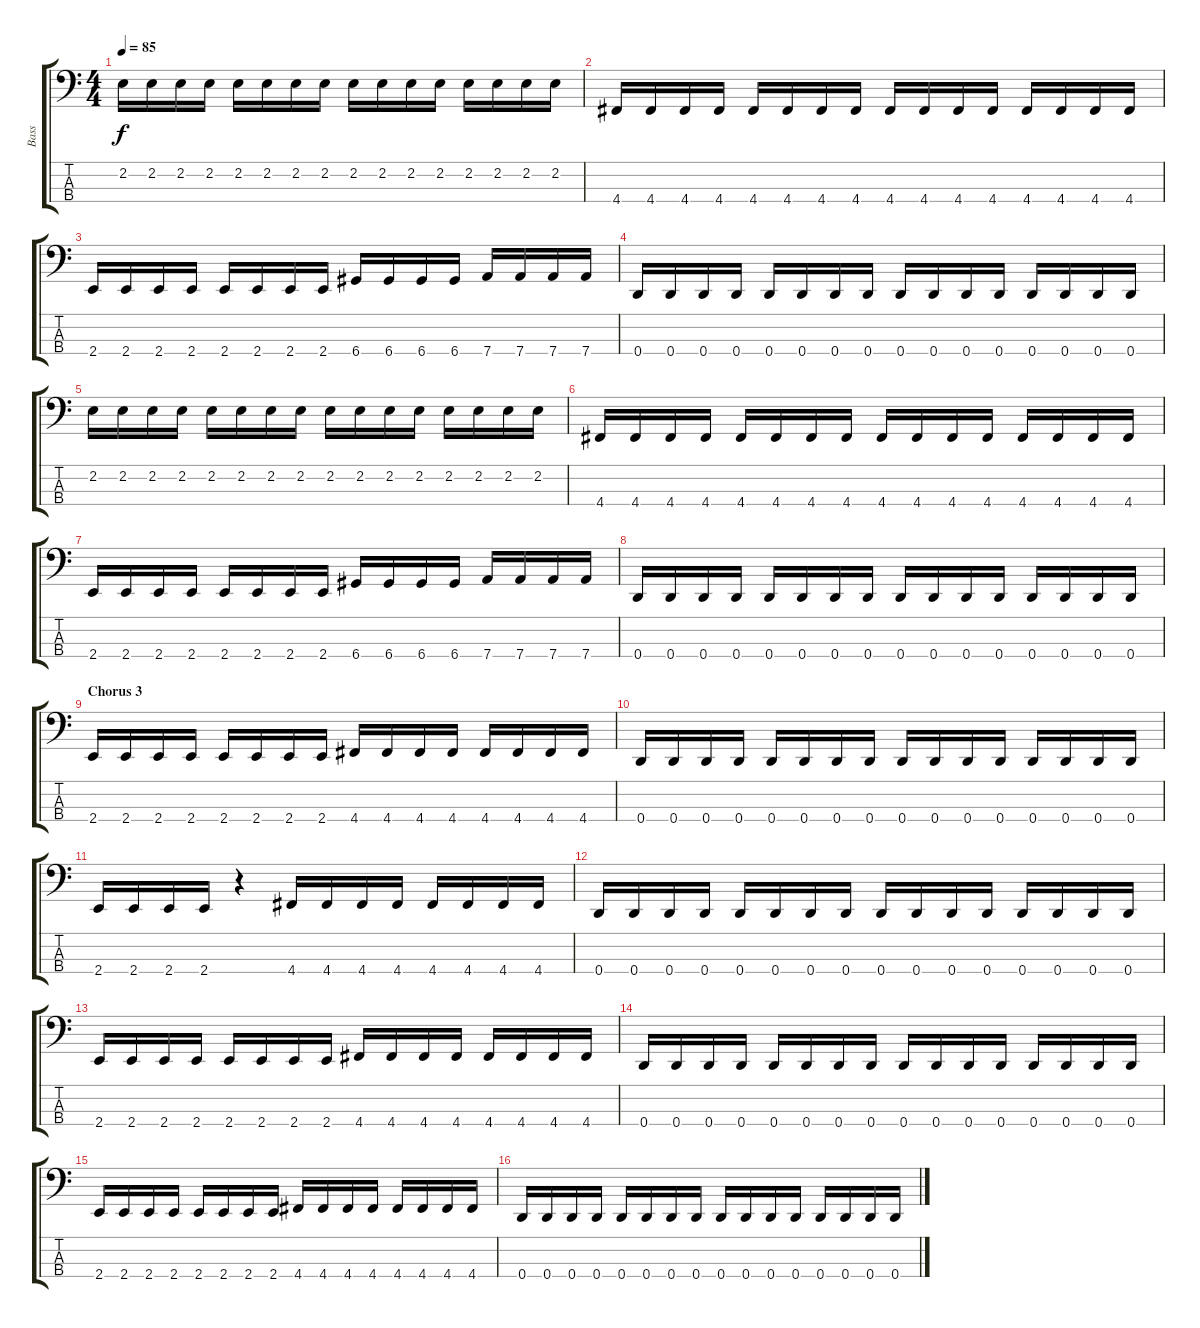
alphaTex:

\track ("Bass" "Bass") {instrument electricbasspick}
\staff {score tabs}
\tuning (G2 D2 A1 D1) {hide}
\ts (4 4)
\tempo 85
\clef f4
\ks c
2.2.16{dy f} 2.2.16 2.2.16 2.2.16 2.2.16 2.2.16 2.2.16 2.2.16 2.2.16 2.2.16 2.2.16 2.2.16 2.2.16 2.2.16 2.2.16 2.2.16 |
4.4.16 4.4.16 4.4.16 4.4.16 4.4.16 4.4.16 4.4.16 4.4.16 4.4.16 4.4.16 4.4.16 4.4.16 4.4.16 4.4.16 4.4.16 4.4.16 |
2.4.16 2.4.16 2.4.16 2.4.16 2.4.16 2.4.16 2.4.16 2.4.16 6.4.16 6.4.16 6.4.16 6.4.16 7.4.16 7.4.16 7.4.16 7.4.16 |
0.4.16 0.4.16 0.4.16 0.4.16 0.4.16 0.4.16 0.4.16 0.4.16 0.4.16 0.4.16 0.4.16 0.4.16 0.4.16 0.4.16 0.4.16 0.4.16 |
2.2.16 2.2.16 2.2.16 2.2.16 2.2.16 2.2.16 2.2.16 2.2.16 2.2.16 2.2.16 2.2.16 2.2.16 2.2.16 2.2.16 2.2.16 2.2.16 |
4.4.16 4.4.16 4.4.16 4.4.16 4.4.16 4.4.16 4.4.16 4.4.16 4.4.16 4.4.16 4.4.16 4.4.16 4.4.16 4.4.16 4.4.16 4.4.16 |
2.4.16 2.4.16 2.4.16 2.4.16 2.4.16 2.4.16 2.4.16 2.4.16 6.4.16 6.4.16 6.4.16 6.4.16 7.4.16 7.4.16 7.4.16 7.4.16 |
0.4.16 0.4.16 0.4.16 0.4.16 0.4.16 0.4.16 0.4.16 0.4.16 0.4.16 0.4.16 0.4.16 0.4.16 0.4.16 0.4.16 0.4.16 0.4.16 |
\section ("" "Chorus 3")
2.4.16 2.4.16 2.4.16 2.4.16 2.4.16 2.4.16 2.4.16 2.4.16 4.4.16 4.4.16 4.4.16 4.4.16 4.4.16 4.4.16 4.4.16 4.4.16 |
0.4.16 0.4.16 0.4.16 0.4.16 0.4.16 0.4.16 0.4.16 0.4.16 0.4.16 0.4.16 0.4.16 0.4.16 0.4.16 0.4.16 0.4.16 0.4.16 |
2.4.16 2.4.16 2.4.16 2.4.16 r.4 4.4.16 4.4.16 4.4.16 4.4.16 4.4.16 4.4.16 4.4.16 4.4.16 |
0.4.16 0.4.16 0.4.16 0.4.16 0.4.16 0.4.16 0.4.16 0.4.16 0.4.16 0.4.16 0.4.16 0.4.16 0.4.16 0.4.16 0.4.16 0.4.16 |
2.4.16 2.4.16 2.4.16 2.4.16 2.4.16 2.4.16 2.4.16 2.4.16 4.4.16 4.4.16 4.4.16 4.4.16 4.4.16 4.4.16 4.4.16 4.4.16 |
0.4.16 0.4.16 0.4.16 0.4.16 0.4.16 0.4.16 0.4.16 0.4.16 0.4.16 0.4.16 0.4.16 0.4.16 0.4.16 0.4.16 0.4.16 0.4.16 |
2.4.16 2.4.16 2.4.16 2.4.16 2.4.16 2.4.16 2.4.16 2.4.16 4.4.16 4.4.16 4.4.16 4.4.16 4.4.16 4.4.16 4.4.16 4.4.16 |
0.4.16 0.4.16 0.4.16 0.4.16 0.4.16 0.4.16 0.4.16 0.4.16 0.4.16 0.4.16 0.4.16 0.4.16 0.4.16 0.4.16 0.4.16 0.4.16
